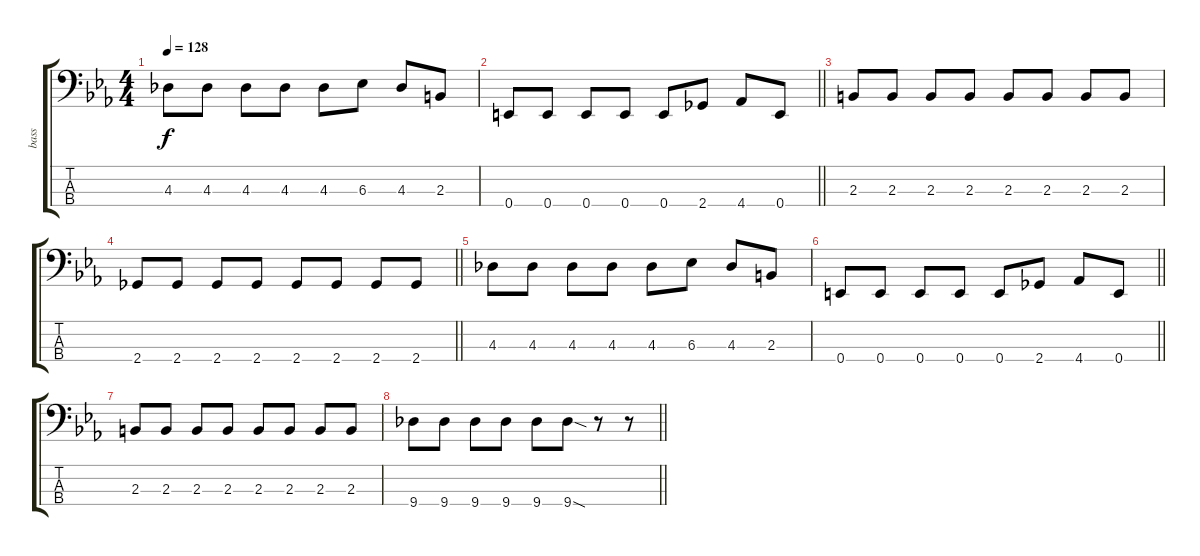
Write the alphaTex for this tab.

\track ("bass" "bass") {instrument electricbasspick}
\staff {score tabs}
\tuning (G2 D2 A1 E1) {hide}
\ts (4 4)
\tempo 128
\clef f4
\ks eb
4.3.8{dy f} 4.3.8 4.3.8 4.3.8 4.3.8 6.3.8 4.3.8 2.3.8 |
\barLineRight lightlight
0.4.8 0.4.8 0.4.8 0.4.8 0.4.8 2.4.8 4.4.8 0.4.8 |
2.3.8 2.3.8 2.3.8 2.3.8 2.3.8 2.3.8 2.3.8 2.3.8 |
\barLineRight lightlight
2.4.8 2.4.8 2.4.8 2.4.8 2.4.8 2.4.8 2.4.8 2.4.8 |
4.3.8 4.3.8 4.3.8 4.3.8 4.3.8 6.3.8 4.3.8 2.3.8 |
\barLineRight lightlight
0.4.8 0.4.8 0.4.8 0.4.8 0.4.8 2.4.8 4.4.8 0.4.8 |
2.3.8 2.3.8 2.3.8 2.3.8 2.3.8 2.3.8 2.3.8 2.3.8 |
\barLineRight lightlight
9.4.8 9.4.8 9.4.8 9.4.8 9.4.8 9.4{sod}.8 r.8 r.8
